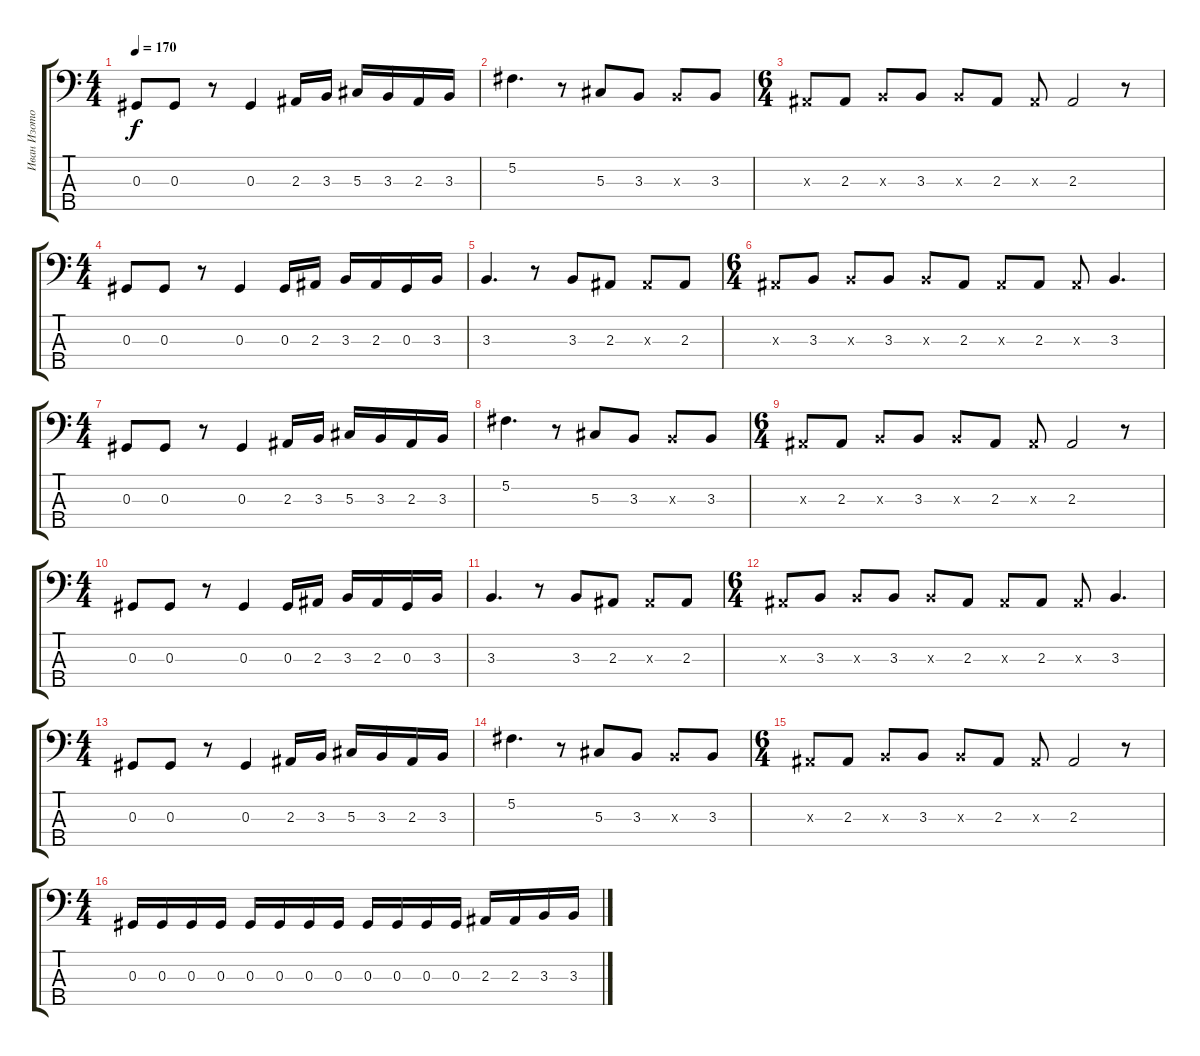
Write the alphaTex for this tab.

\track ("Иван Изотов" "Иван Изото") {instrument electricbasspick}
\staff {score tabs}
\tuning (Gb2 Db2 Ab1 Eb1 Bb0) {hide}
\ts (4 4)
\tempo 170
\clef f4
\ks c
0.3.8{dy f} 0.3.8 r.8 0.3.4 2.3.16 3.3.16 5.3.16 3.3.16 2.3.16 3.3.16 |
5.2.4{d} r.8 5.3.8 3.3.8 3.3{x}.8 3.3.8 |
\ts (6 4)
2.3{x}.8 2.3.8 3.3{x}.8 3.3.8 3.3{x}.8 2.3.8 2.3{x}.8 2.3.2 r.8 |
\ts (4 4)
0.3.8 0.3.8 r.8 0.3.4 0.3.16 2.3.16 3.3.16 2.3.16 0.3.16 3.3.16 |
3.3.4{d} r.8 3.3.8 2.3.8 2.3{x}.8 2.3.8 |
\ts (6 4)
2.3{x}.8 3.3.8 3.3{x}.8 3.3.8 3.3{x}.8 2.3.8 2.3{x}.8 2.3.8 2.3{x}.8 3.3.4{d} |
\ts (4 4)
0.3.8 0.3.8 r.8 0.3.4 2.3.16 3.3.16 5.3.16 3.3.16 2.3.16 3.3.16 |
5.2.4{d} r.8 5.3.8 3.3.8 3.3{x}.8 3.3.8 |
\ts (6 4)
2.3{x}.8 2.3.8 3.3{x}.8 3.3.8 3.3{x}.8 2.3.8 2.3{x}.8 2.3.2 r.8 |
\ts (4 4)
0.3.8 0.3.8 r.8 0.3.4 0.3.16 2.3.16 3.3.16 2.3.16 0.3.16 3.3.16 |
3.3.4{d} r.8 3.3.8 2.3.8 2.3{x}.8 2.3.8 |
\ts (6 4)
2.3{x}.8 3.3.8 3.3{x}.8 3.3.8 3.3{x}.8 2.3.8 2.3{x}.8 2.3.8 2.3{x}.8 3.3.4{d} |
\ts (4 4)
0.3.8 0.3.8 r.8 0.3.4 2.3.16 3.3.16 5.3.16 3.3.16 2.3.16 3.3.16 |
5.2.4{d} r.8 5.3.8 3.3.8 3.3{x}.8 3.3.8 |
\ts (6 4)
2.3{x}.8 2.3.8 3.3{x}.8 3.3.8 3.3{x}.8 2.3.8 2.3{x}.8 2.3.2 r.8 |
\ts (4 4)
0.3.16 0.3.16 0.3.16 0.3.16 0.3.16 0.3.16 0.3.16 0.3.16 0.3.16 0.3.16 0.3.16 0.3.16 2.3.16 2.3.16 3.3.16 3.3.16
